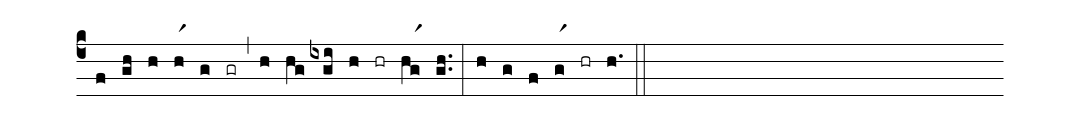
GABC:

%%
(c4)
(f) (gh)
(h) (hr1) (g) (gr) (,)
(h) (hg) (ixgi) (h) (hr) (hgr1) (g.h.) (:)
(h) (g) (f) (gr1) (hr) (h.) (::)
